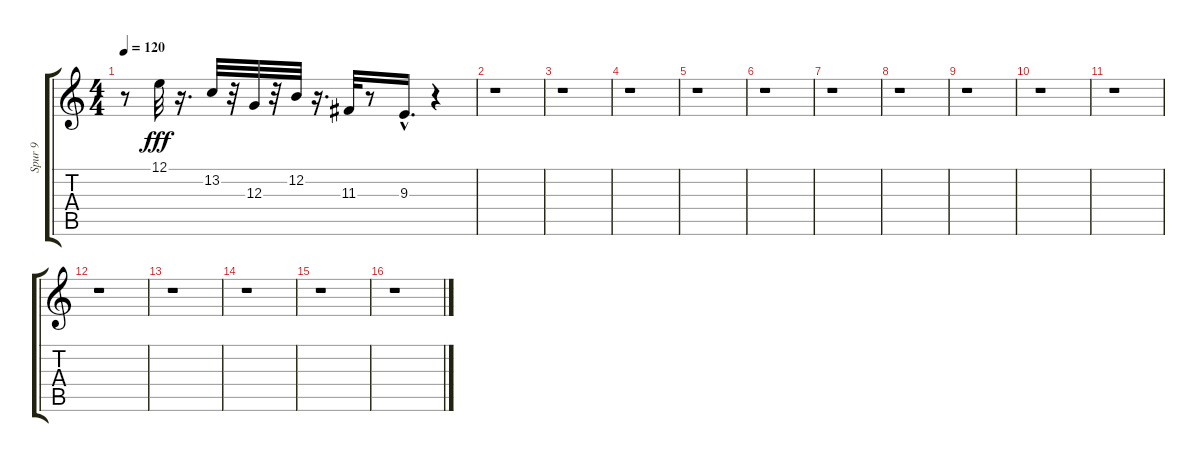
\track ("Spur 9" "Spur 9") {instrument synthdrum}
\staff {score tabs}
\tuning (E4 B3 G3 D3 A2 E2) {hide}
\ts (4 4)
\tempo 120
\clef g2
\ks c
r.8{dy f} 12.1.32{dy fff} r.16{d} 13.2.32 r.32 12.3.32 r.32 12.2.32 r.16{d} 11.3.32 r.8 9.3{hac}.16{d} r.4 |
r.1 |
r.1 |
r.1 |
r.1 |
r.1 |
r.1 |
r.1 |
r.1 |
r.1 |
r.1 |
r.1 |
r.1 |
r.1 |
r.1 |
r.1
